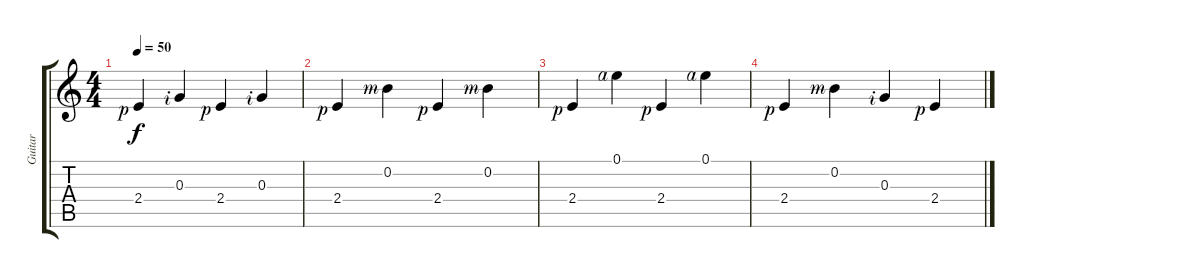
\track ("Guitar" "Guitar") {instrument acousticguitarnylon}
\staff {score tabs}
\tuning (E4 B3 G3 D3 A2 E2) {hide}
\ts (4 4)
\tempo 50
\clef g2
\ks c
2.4{rf 1}.4{dy f instrument acousticguitarnylon} 0.3{rf 2}.4 2.4{rf 1}.4 0.3{rf 2}.4 |
2.4{rf 1}.4 0.2{rf 3}.4 2.4{rf 1}.4 0.2{rf 3}.4 |
2.4{rf 1}.4 0.1{rf 4}.4 2.4{rf 1}.4 0.1{rf 4}.4 |
2.4{rf 1}.4 0.2{rf 3}.4 0.3{rf 2}.4 2.4{rf 1}.4
